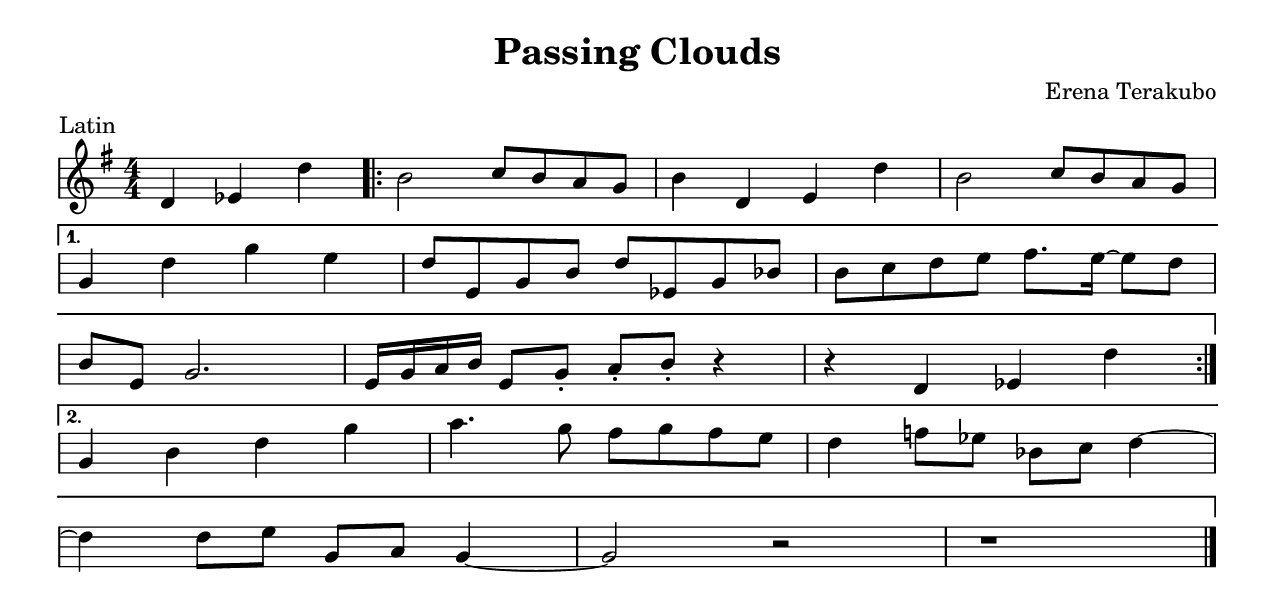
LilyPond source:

\version "2.22.1"

\include "../includes/globals.ily"
\include "../includes/chords.ily"
\include "../includes/symbols.ily"

\header {
  title = "Passing Clouds"
  composer = "Erena Terakubo"
  meter = "Latin"
}

\score {
  <<
    \new ChordNames="Chords" {
      \transpose c c {
        \chordmode {
          \set chordNameExceptions = #jazzChordExceptions
          \set chordChanges = ##t
        }
      }
    }

  \new Voice="Voice" {
    \transpose f c {
      \key c \major
      \time 4/4
      \numericTimeSignature

      \partial 2. g'4 aes'4 g''4 |


      \repeat volta 2 {
        e''2 f''8 e''8 d''8 c''8 |
        e''4 g'4 a'4 g''4 |
        e''2 f''8 e''8 d''8 c''8 \endLine |
      } \alternative {
        {
          c''4 g''4 c'''4 a''4 |
          g''8 a'8 c''8 e''8
            g''8 aes'8 c''8 ees''8 |
          e''8 f''8 g''8 a''8
            b''8. a''16~ a''8 g''8 | \endLine

          e''8 a'8 c''2. |
          a'16 c''16 d''16 e''16
            a'8 c''8-. d''8-. e''8-. r4 |
          r4 g'4 aes'4 g''4 \endLine
        }
        {
          c''4 e''4 g''4 c'''4 |
          d'''4. c'''8 b''8 c'''8 b''8 a''8 |
          g''4 bes''8 aes''8 ees''8 f''8 g''4~ | \endLine

          g''4 g''8 a''8 c''8 d''8 c''4~ |
          c''2 r2 r1
        }
      }

      \songEndBar
    }
  }

  \new Lyrics="Lyrics" \lyricsto "Voice" {
    \lyricmode {
    }
  }

 >>
}
